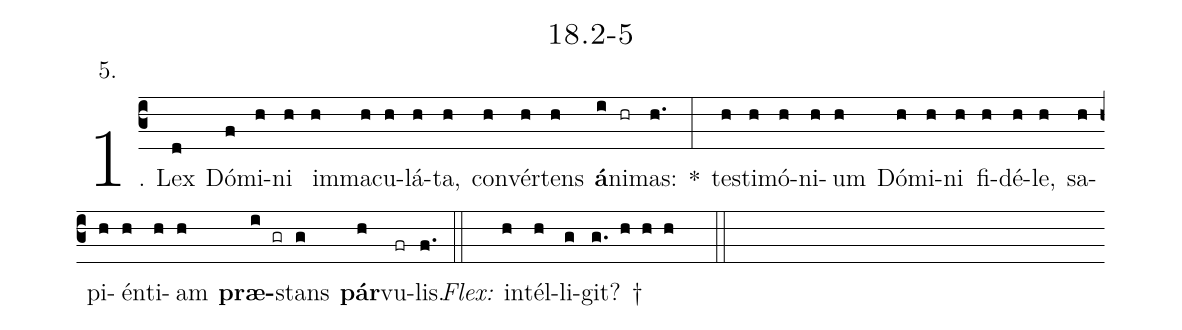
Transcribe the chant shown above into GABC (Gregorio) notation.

name: 18.2-5;
annotation: 5.;
%%
(c3)1. Lex(d) Dó(f)mi(h)ni(h) im(h)ma(h)cu(h)lá(h)ta,(h) con(h)vér(h)tens(h) <b>á</b>(i)ni(hr)mas:(h.) *(:) tes(h)ti(h)mó(h)ni(h)um(h) Dó(h)mi(h)ni(h) fi(h)dé(h)le,(h) sa(h)pi(h)én(h)ti(h)am(h) <b>præ</b>(i gr)stans(g) <b>pár</b>(h)vu(fr)lis.(f.) (::)
<i>Flex:</i>()  in(h)tél(h)li(g)git? †(g. h h h  ::)

%E(h) u(h) o(i) u(g) a(h) e.(f.) (::)
